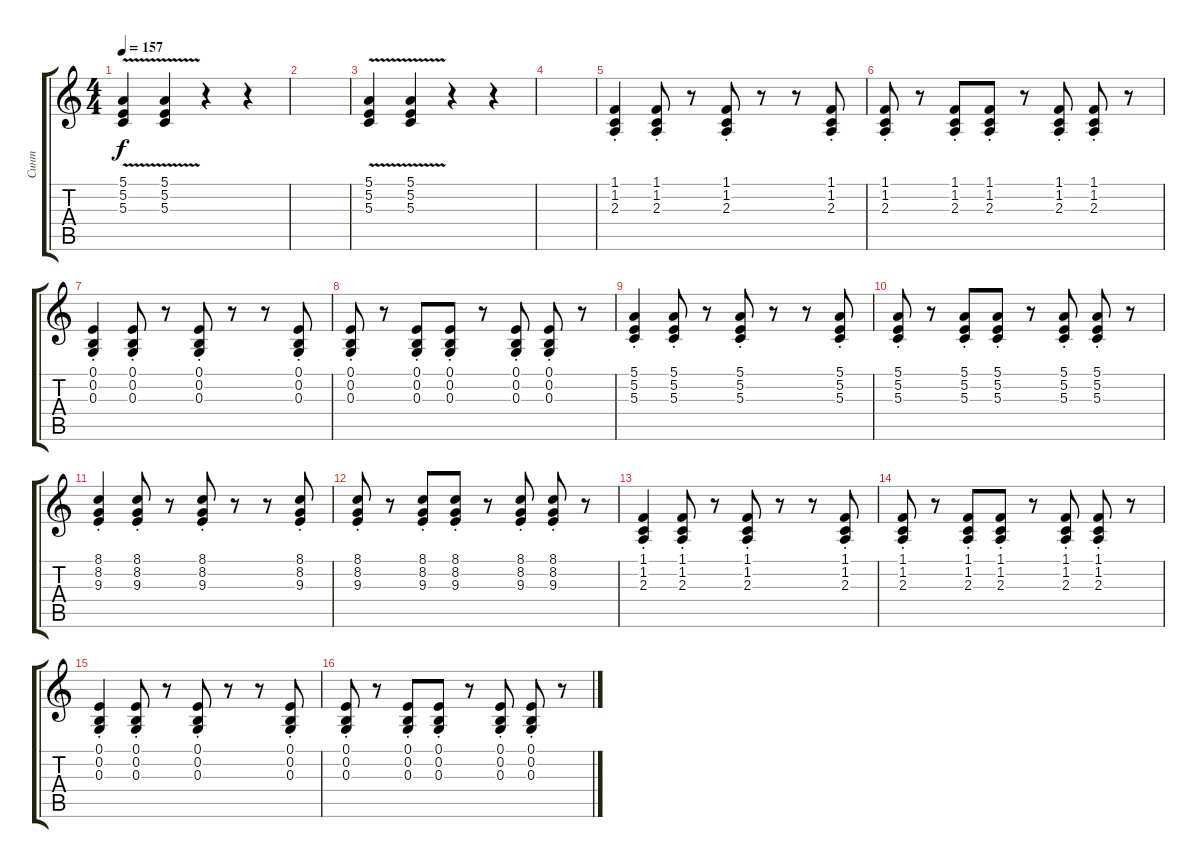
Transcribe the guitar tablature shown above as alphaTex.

\track ("Синт" "Синт") {instrument tremolostrings}
\staff {score tabs}
\tuning (E4 B3 G3 D3 A2 E2) {hide}
\ts (4 4)
\tempo 157
\clef g2
\ks c
(5.1{v} 5.2{v} 5.3{v}).4{dy f} (5.1{v} 5.2{v} 5.3{v}).4 r.4 r.4 |
|
(5.1{v} 5.2{v} 5.3{v}).4 (5.1{v} 5.2{v} 5.3{v}).4 r.4 r.4 |
|
(1.1{st} 1.2{st} 2.3{st}).4 (1.1{st} 1.2{st} 2.3{st}).8 r.8 (1.1{st} 1.2{st} 2.3{st}).8 r.8 r.8 (1.1{st} 1.2 2.3).8 |
(1.1 1.2 2.3{st}).8 r.8 (1.1 1.2 2.3{st}).8 (1.1{st} 1.2 2.3).8 r.8 (1.1{st} 1.2 2.3).8 (1.1{st} 1.2 2.3).8 r.8 |
(0.1{st} 0.2{st} 0.3{st}).4 (0.1{st} 0.2{st} 0.3{st}).8 r.8 (0.1{st} 0.2{st} 0.3{st}).8 r.8 r.8 (0.1{st} 0.2 0.3).8 |
(0.1 0.2 0.3{st}).8 r.8 (0.1 0.2 0.3{st}).8 (0.1{st} 0.2 0.3).8 r.8 (0.1{st} 0.2 0.3).8 (0.1{st} 0.2 0.3).8 r.8 |
(5.1{st} 5.2{st} 5.3{st}).4 (5.1{st} 5.2{st} 5.3{st}).8 r.8 (5.1{st} 5.2{st} 5.3{st}).8 r.8 r.8 (5.1{st} 5.2 5.3).8 |
(5.1 5.2 5.3{st}).8 r.8 (5.1 5.2 5.3{st}).8 (5.1{st} 5.2 5.3).8 r.8 (5.1{st} 5.2 5.3).8 (5.1{st} 5.2 5.3).8 r.8 |
(8.1{st} 8.2{st} 9.3{st}).4 (8.1{st} 8.2{st} 9.3{st}).8 r.8 (8.1{st} 8.2{st} 9.3{st}).8 r.8 r.8 (8.1{st} 8.2 9.3).8 |
(8.1 8.2 9.3{st}).8 r.8 (8.1 8.2 9.3{st}).8 (8.1{st} 8.2 9.3).8 r.8 (8.1{st} 8.2 9.3).8 (8.1{st} 8.2 9.3).8 r.8 |
(1.1{st} 1.2{st} 2.3{st}).4 (1.1{st} 1.2{st} 2.3{st}).8 r.8 (1.1{st} 1.2{st} 2.3{st}).8 r.8 r.8 (1.1{st} 1.2 2.3).8 |
(1.1 1.2 2.3{st}).8 r.8 (1.1 1.2 2.3{st}).8 (1.1{st} 1.2 2.3).8 r.8 (1.1{st} 1.2 2.3).8 (1.1{st} 1.2 2.3).8 r.8 |
(0.1{st} 0.2{st} 0.3{st}).4 (0.1{st} 0.2{st} 0.3{st}).8 r.8 (0.1{st} 0.2{st} 0.3{st}).8 r.8 r.8 (0.1{st} 0.2 0.3).8 |
(0.1 0.2 0.3{st}).8 r.8 (0.1 0.2 0.3{st}).8 (0.1{st} 0.2 0.3).8 r.8 (0.1{st} 0.2 0.3).8 (0.1{st} 0.2 0.3).8 r.8
